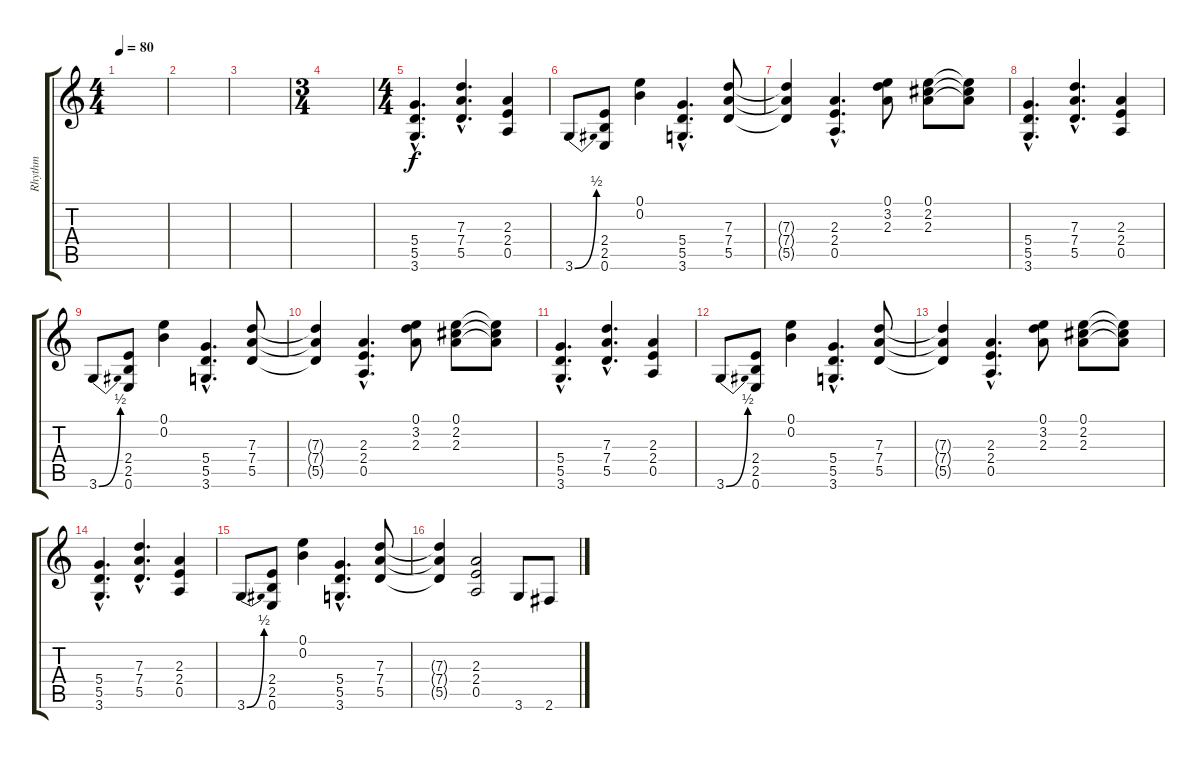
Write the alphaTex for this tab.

\track ("Rhythm" "Rhythm") {instrument distortionguitar}
\staff {score tabs}
\tuning (E4 B3 G3 D3 A2 E2) {hide}
\ts (4 4)
\tempo 80
\clef g2
\ks c
|
|
|
\ts (3 4)
|
\ts (4 4)
(5.4{hac} 5.5{hac} 3.6{hac}).4{d} (7.3{hac} 7.4{hac} 5.5{hac}).4{d} (2.3 2.4 0.5).4 |
3.6{be (bend 0 0 60 2)}.8 (2.4 2.5 0.6).8 (0.1 0.2).4 (5.4{hac} 5.5{hac} 3.6{hac}).4{d} (7.3 7.4 5.5).8 |
(7.3{t} 7.4{t} 5.5{t}).4 (2.3{hac} 2.4{hac} 0.5{hac}).4{d} (0.1 3.2 2.3).8 (0.1 2.2 2.3).8 (0.1{t} 2.2{t} 2.3{t}).8 |
(5.4{hac} 5.5{hac} 3.6{hac}).4{d} (7.3{hac} 7.4{hac} 5.5{hac}).4{d} (2.3 2.4 0.5).4 |
3.6{be (bend 0 0 60 2)}.8 (2.4 2.5 0.6).8 (0.1 0.2).4 (5.4{hac} 5.5{hac} 3.6{hac}).4{d} (7.3 7.4 5.5).8 |
(7.3{t} 7.4{t} 5.5{t}).4 (2.3{hac} 2.4{hac} 0.5{hac}).4{d} (0.1 3.2 2.3).8 (0.1 2.2 2.3).8 (0.1{t} 2.2{t} 2.3{t}).8 |
(5.4{hac} 5.5{hac} 3.6{hac}).4{d} (7.3{hac} 7.4{hac} 5.5{hac}).4{d} (2.3 2.4 0.5).4 |
3.6{be (bend 0 0 60 2)}.8 (2.4 2.5 0.6).8 (0.1 0.2).4 (5.4{hac} 5.5{hac} 3.6{hac}).4{d} (7.3 7.4 5.5).8 |
(7.3{t} 7.4{t} 5.5{t}).4 (2.3{hac} 2.4{hac} 0.5{hac}).4{d} (0.1 3.2 2.3).8 (0.1 2.2 2.3).8 (0.1{t} 2.2{t} 2.3{t}).8 |
(5.4{hac} 5.5{hac} 3.6{hac}).4{d} (7.3{hac} 7.4{hac} 5.5{hac}).4{d} (2.3 2.4 0.5).4 |
3.6{be (bend 0 0 60 2)}.8 (2.4 2.5 0.6).8 (0.1 0.2).4 (5.4{hac} 5.5{hac} 3.6{hac}).4{d} (7.3 7.4 5.5).8 |
(7.3{t} 7.4{t} 5.5{t}).4 (2.3 2.4 0.5).2 3.6.8 2.6.8
